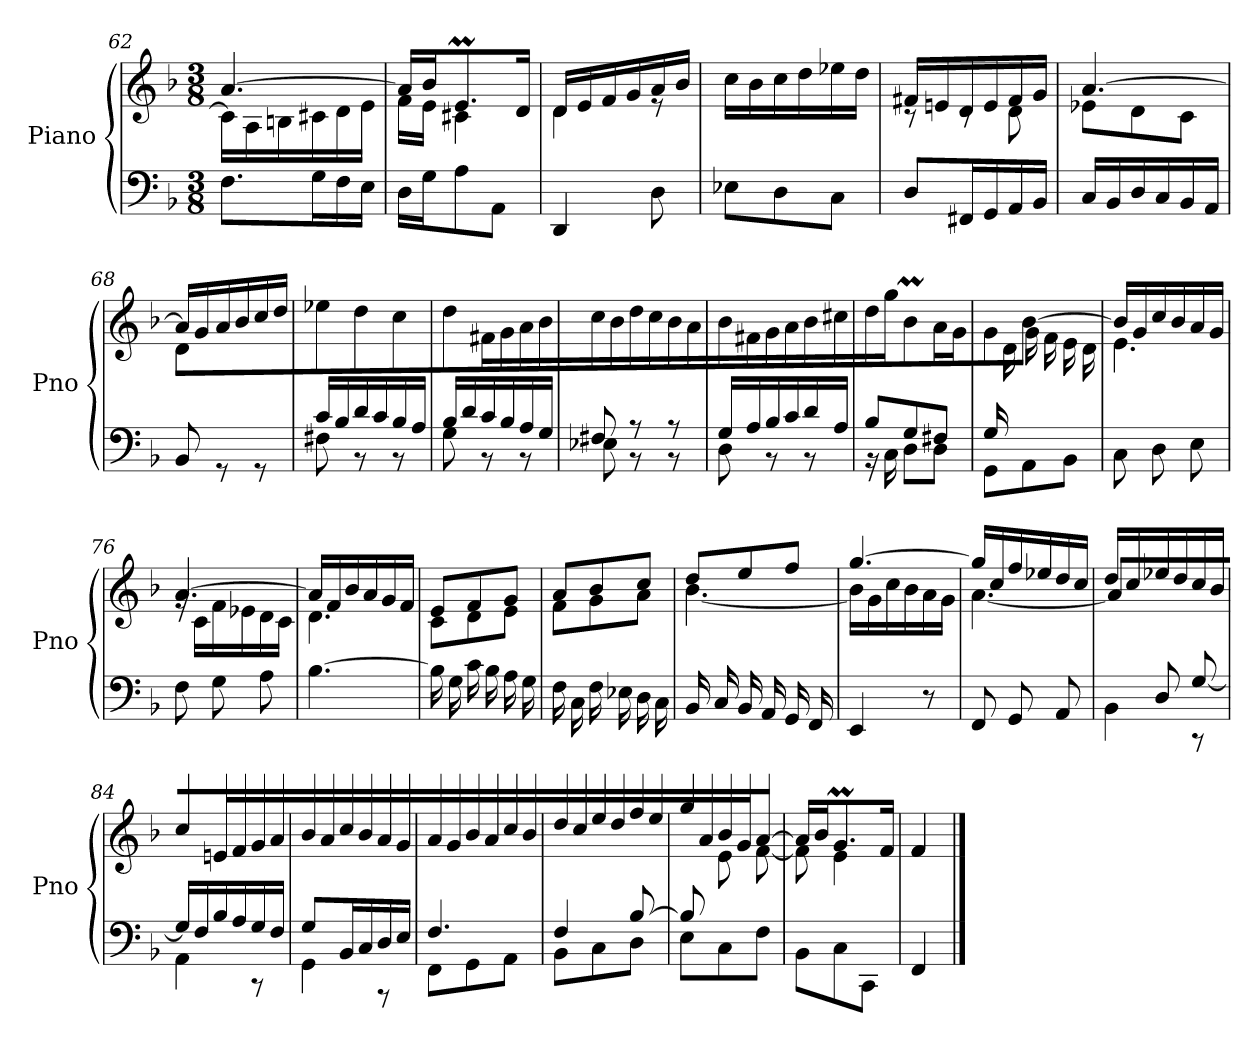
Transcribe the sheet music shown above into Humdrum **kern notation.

**kern	**kern
*part1	*part1
*staff2	*staff1
*I"Piano	*
*I'Pno	*
*clefF4	*clefG2
*k[b-]	*k[b-]
*M3/8	*M3/8
=62	=62
*	*^
8.F\L	[4.a/	16c#\LL]
.	.	16A\
.	.	16Bn\
16G\L	.	16c#X\
16F\	.	16d\
16E\JJ	.	16e\JJ
=63	=63	=63
16D\LL	16a/LL]	16f\LL
16G\J	16b-/J	16e\JJ
8A\	8.em/	4c#X\
8AA\J	.	.
.	16d/Jk	.
=64	=64	=64
4DD/	16d/LL	4d\
.	16e/	.
.	16f/	.
.	16g/	.
8D\	16a/	8re
.	16b-/JJ	.
*	*v	*v
=65	=65
8E-X\L	16cc\LL
.	16b-\
8D\	16cc\
.	16dd\
8C\J	16ee-X\
.	16dd\JJ
=66	=66
*	*^
8D/L	16f#X/LL	8rc
.	16en/	.
16FF#X/L	16d/	8rc
16GG/	16e/	.
16AA/	16f#/	8d\
16BB-/JJ	16g/JJ	.
!!LO:PB:g=z	!!
=67	=67	=67
16C/LL	[4.a/	8e-X\L
16BB-/	.	.
16D/	.	8d\
16C/	.	.
16BB-/	.	8c\J
16AA/JJ	.	.
=68	=68	=68
*^	*	*
8ryy	8BB-/	16a/LL]	8d\L
.	.	16g/	.
16F#X/L	8rGG	16a/	4ryy
16G/	.	16b-/	.
16A/	8rGG	16cc/	.
16B-/JJ	.	16dd/JJ	.
*	*	*v	*v
=69	=69	=69
16c/LL	8F#X\	8ee-X\L
16B-/	.	.
16d/	8r	8dd\
16c/	.	.
16B-/	8r	8cc\J
16A/JJ	.	.
=70	=70	=70
16B-/LL	8G\	8dd/L
16d/	.	.
16c/	8r	16f#X/L
16B-/	.	16g/
16A/	8r	16a/
16G/JJ	.	16b-/JJ
=71	=71	=71
8F#X/	8E-X\	16cc\LL
.	.	16b-\
8r	8r	16dd\
.	.	16cc\
8r	8r	16b-\
.	.	16a\JJ
=72	=72	=72
16G/LL	8D\	16b-/LL
16A/	.	16f#X/
16B-/	8r	16g/
16c/	.	16a/
16d/	8r	16b-/
16A/JJ	.	16cc#X/JJ
!!LO:LB:g=z
=73	=73	=73
8B-/L	16r	16dd\LL
.	16C\	16gg\J
8G/	8D\L	8b-M\
8F#X/J	8D\J	16a\L
.	.	16g\JJ
=74	=74	=74
*	*	*^
16G/LL	8GG\L	8g/	16ryy
4ryy	.	.	16d\
.	8AA\	[4b-/	16g\
.	.	.	16f\
.	8BB-\J	.	16e\
16ryy	.	.	16d\JJ
*v	*v	*	*
=75	=75	=75
8C\L	16b-/LL]	4.e\
.	16g/	.
8D\	16cc/	.
.	16b-/	.
8E\J	16a/	.
.	16g/JJ	.
=76	=76	=76
8F\L	[4.a/	16rg
.	.	16c\LL
8G\	.	16f\
.	.	16e-X\
8A\J	.	16d\
.	.	16c\JJ
=77	=77	=77
[4.B-\	16a/LL]	4.d\
.	16f/	.
.	16b-/	.
.	16a/	.
.	16g/	.
.	16f/JJ	.
=78	=78	=78
16B-\LL]	8e/L	8c\L
16G\	.	.
16c\	8f/	8d\
16B-\	.	.
16A\	8g/J	8e\J
16G\JJ	.	.
!!LO:LB:g=z	!!
=79	=79	=79
16F\LL	8a/L	8f\L
16C\	.	.
16F\	8b-/	8g\
16E-X\	.	.
16D\	8cc/J	8a\J
16C\JJ	.	.
=80	=80	=80
16BB-/LL	8dd/L	[4.b-\
16C/	.	.
16BB-/	8ee/	.
16AA/	.	.
16GG/	8ff/J	.
16FF/JJ	.	.
=81	=81	=81
4EE/	[4.gg/	16b-\LL]
.	.	16g\
.	.	16cc\
.	.	16b-\
8r	.	16a\
.	.	16g\JJ
=82	=82	=82
8FF/L	16gg/LL]	[4.a\
.	16cc/	.
8GG/	16ff/	.
.	16ee-X/	.
8AA/J	16dd/	.
.	16cc/JJ	.
=83	=83	=83
*^	*	*
4BB-\	8ryy	16dd/LL	8a\L]
.	.	16cc/	.
.	8D/	16ee-X/	4ryy
.	.	16dd/	.
8rCC	[8G/J	16cc/	.
.	.	16b-/JJ	.
*	*	*v	*v
=84	=84	=84
4AA\	16G/LL]	8cc/L
.	16F/	.
.	16B-/	16en/L
.	16A/	16f/
8rCC	16G/	16g/
.	16F/JJ	16a/JJ
!!LO:LB:g=z
=85	=85	=85
4GG\	8G/L	16b-/LL
.	.	16a/
.	16BB-/L	16cc/
.	16C/	16b-/
8rAAA	16D/	16a/
.	16E/JJ	16g/JJ
=86	=86	=86
8FF\L	4.F/	16a/LL
.	.	16g/
8GG\	.	16b-/
.	.	16a/
8AA\J	.	16cc/
.	.	16b-/JJ
=87	=87	=87
4F/	8BB-\L	16dd\LL
.	.	16cc\
.	8C\	16ee\
.	.	16dd\
[8B-/	8D\J	16ff\
.	.	16ee\JJ
=88	=88	=88
*	*	*^
8B-/L]	8E\L	16gg/LL	8ryy
.	.	16a/	.
4ryy	8C\	16b-/	8e\
.	.	16g/J	.
.	8F\J	[8a/J	[8f\J
*v	*v	*	*
=89	=89	=89
8BB-\L	16a/LL]	8f\]
.	16b-/J	.
8C\	8.gM/	4e\
8CC\J	.	.
.	16f/Jk	.
=90	=90	=90
4FF/	4f/	4f/
*	*v	*v
==	==
*-	*-
